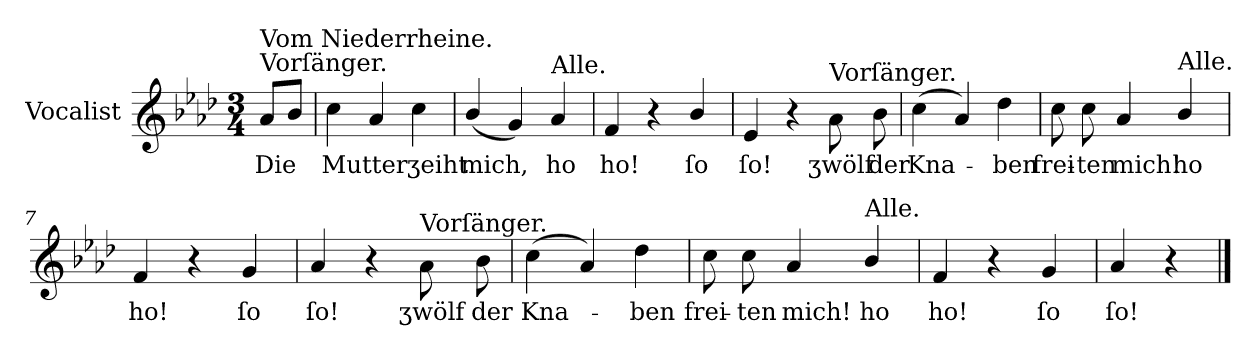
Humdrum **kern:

**kern	**text
*part1	*part1
*staff1	*staff1
*I"Vocalist	*
*k[b-e-a-d-]	*
*A-:	*
*M3/4	*
=	=
!LO:TX:a:t=Vorſänger.	!
!LO:TX:a:t=Vom Niederrheine.	!
8a-L	Die
8b-J	.
=1	=1
4cc	Mutter
4a-	.
4cc	ʒeiht
=2	=2
(4b-/	mich,
4g)	.
!LO:TX:a:t=Alle.	!
4a-	ho
=3	=3
4f	ho!
4r	.
4b-/	ſo
=4	=4
4e-	ſo!
4r	.
!LO:TX:a:t=Vorſänger.	!
8a-\	ʒwölf
8b-	der
=5	=5
(4cc	Kna-
4a-)	.
4dd-	-ben
=6	=6
8cc	frei-
8cc	-ten
4a-	mich!
!LO:TX:a:t=Alle.	!
4b-/	ho
=7	=7
4f	ho!
4r	.
4g	ſo
=8	=8
4a-	ſo!
4r	.
!LO:TX:a:t=Vorſänger.	!
8a-\	ʒwölf
8b-	der
=9	=9
(4cc	Kna-
4a-)	.
4dd-	-ben
=10	=10
8cc	frei-
8cc	-ten
4a-	mich!
!LO:TX:a:t=Alle.	!
4b-/	ho
=11	=11
4f	ho!
4r	.
4g	ſo
=12	=12
4a-	ſo!
4r	.
==	==
*-	*-
